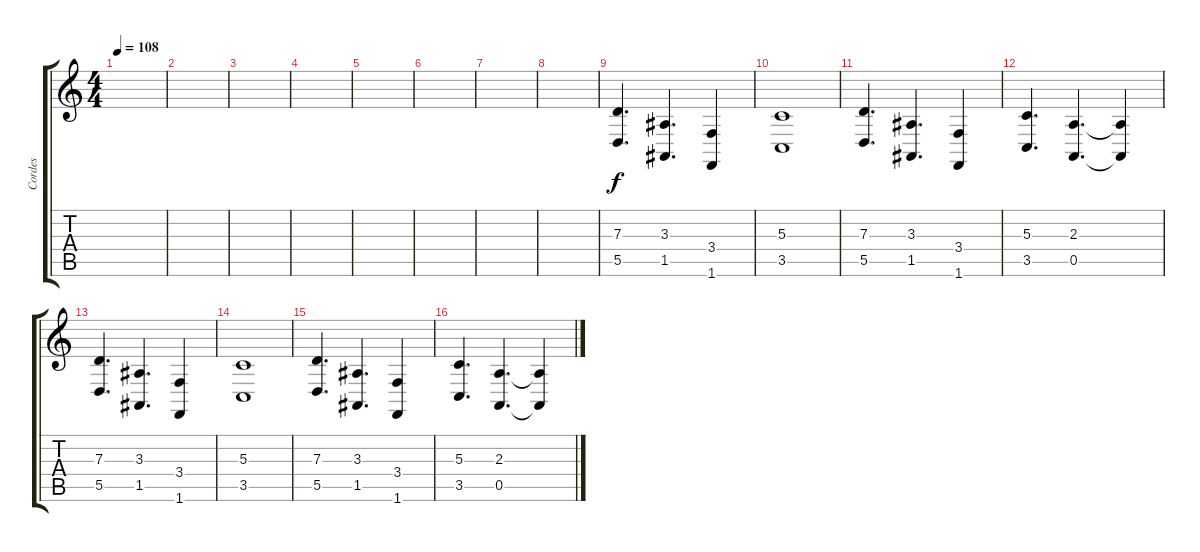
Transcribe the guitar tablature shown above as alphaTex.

\track ("Cordes" "Cordes") {instrument synthstrings2}
\staff {score tabs}
\tuning (E4 B3 G3 D3 A2 E2) {hide}
\ts (4 4)
\tempo 108
\clef g2
\ks c
|
|
|
|
|
|
|
|
(7.3 5.5).4{d} (3.3 1.5).4{d} (3.4 1.6).4 |
(5.3 3.5).1 |
(7.3 5.5).4{d} (3.3 1.5).4{d} (3.4 1.6).4 |
(5.3 3.5).4{d} (2.3 0.5).4{d} (2.3{t} 0.5{t}).4 |
(7.3 5.5).4{d} (3.3 1.5).4{d} (3.4 1.6).4 |
(5.3 3.5).1 |
(7.3 5.5).4{d} (3.3 1.5).4{d} (3.4 1.6).4 |
(5.3 3.5).4{d} (2.3 0.5).4{d} (2.3{t} 0.5{t}).4
